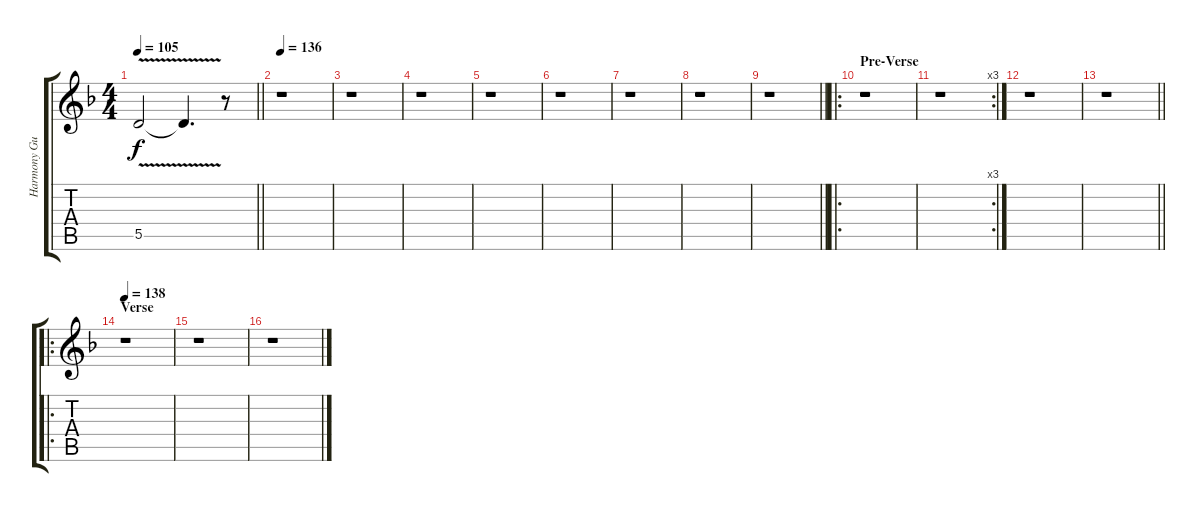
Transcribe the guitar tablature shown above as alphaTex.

\track ("Harmony Guitar" "Harmony Gu") {instrument distortionguitar}
\staff {score tabs}
\tuning (E4 B3 G3 D3 A2 E2) {hide}
\ts (4 4)
\tempo 105
\clef g2
\barLineRight lightlight
\ks f
5.5{v}.2{dy f} 5.5{v t}.4{d} r.8 |
\tempo 136
r.1 |
r.1 |
r.1 |
r.1 |
r.1 |
r.1 |
r.1 |
\barLineRight lightlight
r.1 |
\ro
\section ("" "Pre-Verse")
r.1 |
\rc 3
r.1 |
r.1 |
\barLineRight lightlight
r.1 |
\ro
\section ("" "Verse")
\tempo 138
r.1 |
r.1 |
r.1
